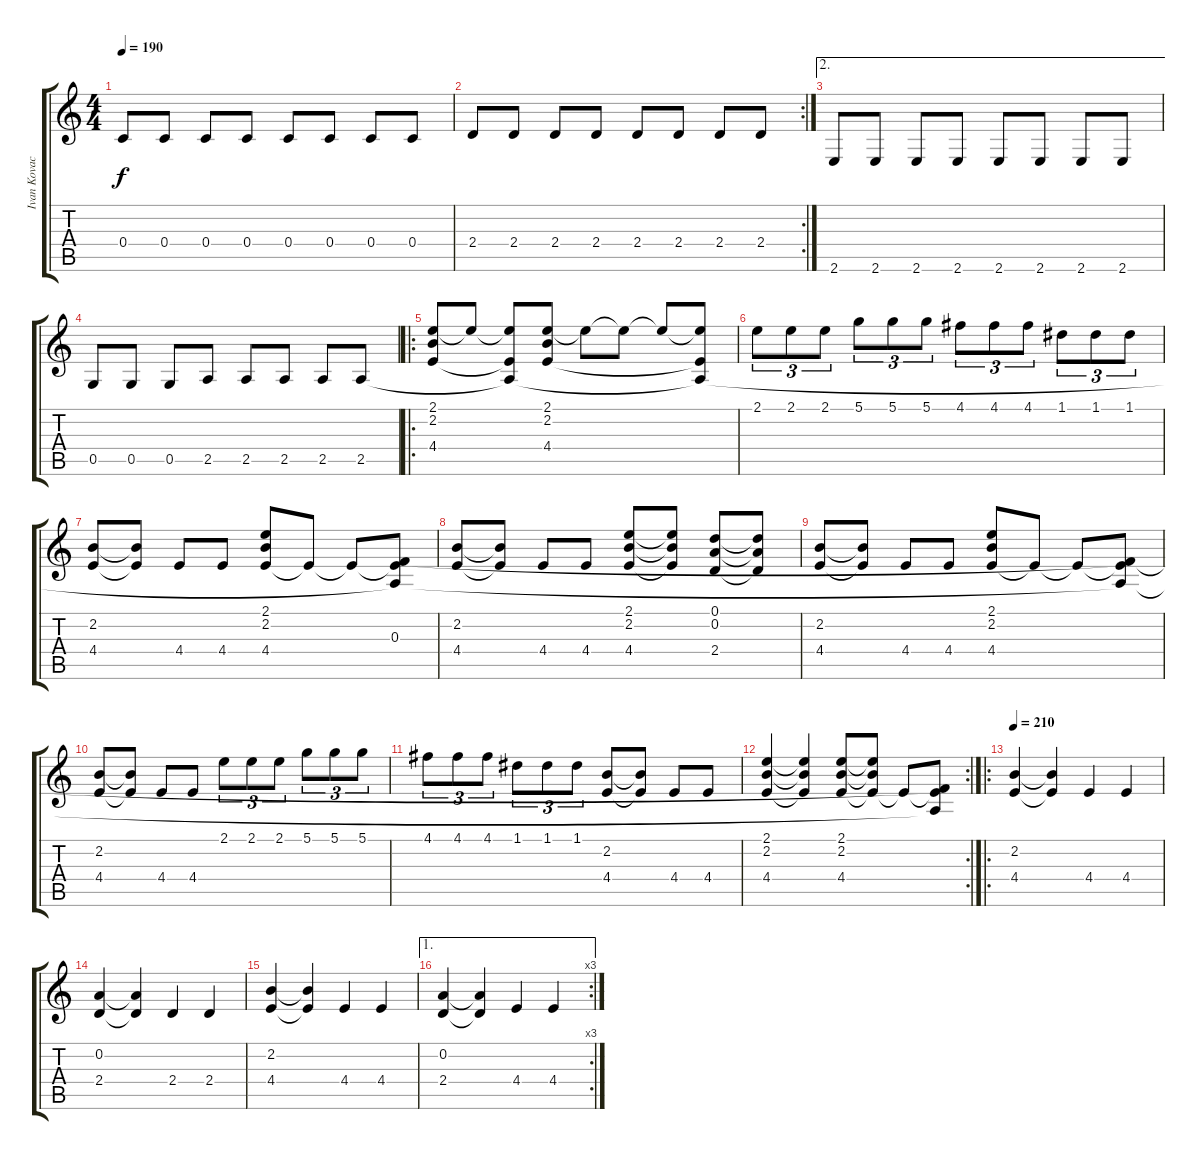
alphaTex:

\track ("Ivan Kovachi" "Ivan Kovac") {instrument overdrivenguitar}
\staff {score tabs}
\tuning (D4 A3 F3 C3 G2 D2) {hide}
\ts (4 4)
\tempo 190
\clef g2
\ks c
0.4.8{dy f} 0.4.8 0.4.8 0.4.8 0.4.8 0.4.8 0.4.8 0.4.8 |
\rc 2
2.4.8 2.4.8 2.4.8 2.4.8 2.4.8 2.4.8 2.4.8 2.4.8 |
\ae 2
2.6.8 2.6.8 2.6.8 2.6.8 2.6.8 2.6.8 2.6.8 2.6.8 |
0.5.8 0.5.8 0.5.8 2.5.8 2.5.8 2.5.8 2.5.8 2.5.8 |
\ro
(2.1 2.2 4.4).8 2.1{t}.8 (2.1{t} 4.4{t} 2.5{t}).8 (2.1 2.2 4.4).8 2.1{t}.8 2.1{t}.8 2.1{t}.8 (2.1{t} 4.4{t} 2.5{t}).8 |
2.1.8{tu (3 2)} 2.1.8{tu (3 2)} 2.1.8{tu (3 2)} 5.1.8{tu (3 2)} 5.1.8{tu (3 2)} 5.1.8{tu (3 2)} 4.1.8{tu (3 2)} 4.1.8{tu (3 2)} 4.1.8{tu (3 2)} 1.1.8{tu (3 2)} 1.1.8{tu (3 2)} 1.1.8{tu (3 2)} |
(2.2 4.4).8 (2.2{t} 4.4{t}).8 4.4.8 4.4.8 (2.1 2.2 4.4).8 4.4{t}.8 4.4{t}.8 (0.3 4.4{t} 2.5{t}).8 |
(2.2 4.4).8 (2.2{t} 4.4{t}).8 4.4.8 4.4.8 (2.1 2.2 4.4).8 (2.1{t} 2.2{t} 4.4{t}).8 (0.1 0.2 2.4).8 (0.1{t} 0.2{t} 2.4{t}).8 |
(2.2 4.4).8 (2.2{t} 4.4{t}).8 4.4.8 4.4.8 (2.1 2.2 4.4).8 4.4{t}.8 4.4{t}.8 (0.3{t} 4.4{t} 2.5{t}).8 |
(2.2 4.4).8 (2.2{t} 4.4{t}).8 4.4.8 4.4.8 2.1.8{tu (3 2)} 2.1.8{tu (3 2)} 2.1.8{tu (3 2)} 5.1.8{tu (3 2)} 5.1.8{tu (3 2)} 5.1.8{tu (3 2)} |
4.1.8{tu (3 2)} 4.1.8{tu (3 2)} 4.1.8{tu (3 2)} 1.1.8{tu (3 2)} 1.1.8{tu (3 2)} 1.1.8{tu (3 2)} (2.2 4.4).8 (2.2{t} 4.4{t}).8 4.4.8 4.4.8 |
\rc 2
(2.1 2.2 4.4).4 (2.1{t} 2.2{t} 4.4{t}).4 (2.1 2.2 4.4).8 (2.1{t} 2.2{t} 4.4{t}).8 4.4{t}.8 (0.3{t} 4.4{t} 2.5{t}).8 |
\ro
\tempo 210
(2.2 4.4).4 (2.2{t} 4.4{t}).4 4.4.4 4.4.4 |
(0.2 2.4).4 (0.2{t} 2.4{t}).4 2.4.4 2.4.4 |
(2.2 4.4).4 (2.2{t} 4.4{t}).4 4.4.4 4.4.4 |
\ae 1
\rc 3
(0.2 2.4).4 (0.2{t} 2.4{t}).4 4.4.4 4.4.4
